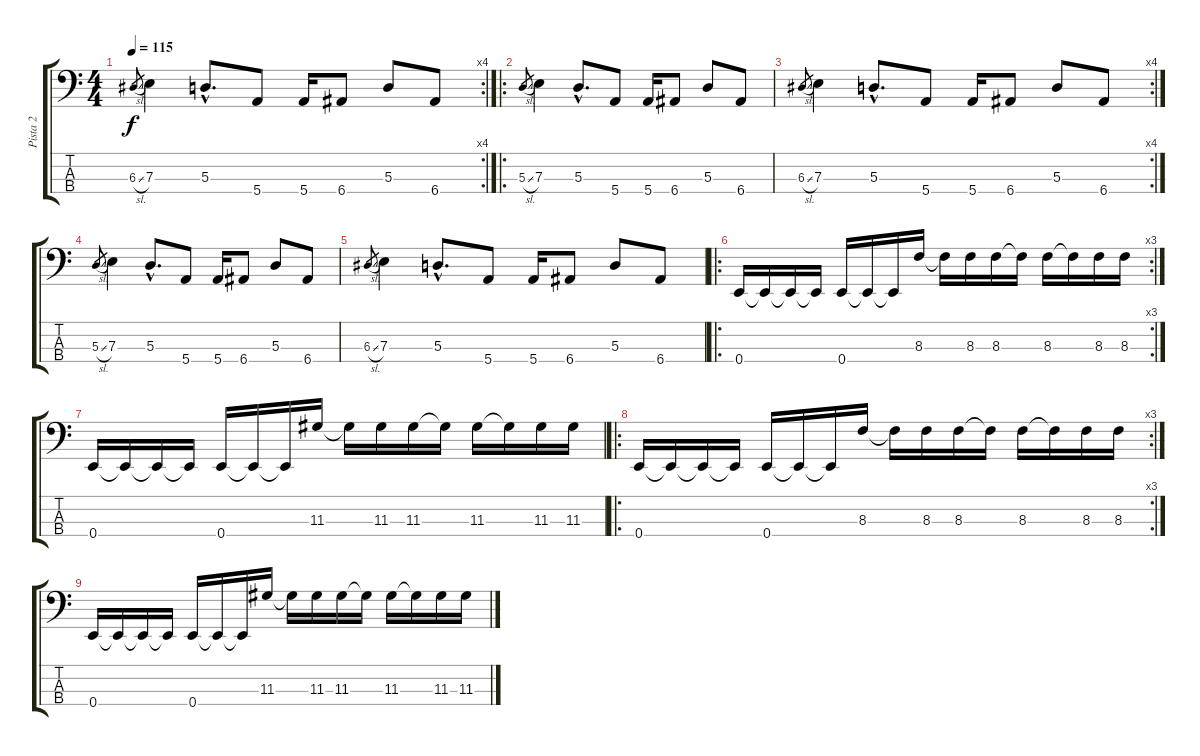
\track ("Pista 2" "Pista 2") {instrument electricbassfinger}
\staff {score tabs}
\tuning (G2 D2 A1 E1) {hide}
\rc 4
\ts (4 4)
\tempo 115
\clef f4
\ks c
6.3{sl}.8{gr dy f} 7.3.4 5.3{hac}.8{d} 5.4.8 5.4.16 6.4.8 5.3.8 6.4.8 |
\ro
5.3{sl}.8{gr} 7.3.4 5.3{hac}.8{d} 5.4.8 5.4.16 6.4.8 5.3.8 6.4.8 |
\rc 4
6.3{sl}.8{gr} 7.3.4 5.3{hac}.8{d} 5.4.8 5.4.16 6.4.8 5.3.8 6.4.8 |
5.3{sl}.8{gr} 7.3.4 5.3{hac}.8{d} 5.4.8 5.4.16 6.4.8 5.3.8 6.4.8 |
6.3{sl}.8{gr} 7.3.4 5.3{hac}.8{d} 5.4.8 5.4.16 6.4.8 5.3.8 6.4.8 |
\ro
\rc 3
0.4.16 0.4{t}.16 0.4{t}.16 0.4{t}.16 0.4.16 0.4{t}.16 0.4{t}.16 8.3.16 8.3{t}.16 8.3.16 8.3.16 8.3{t}.16 8.3.16 8.3{t}.16 8.3.16 8.3.16 |
0.4.16 0.4{t}.16 0.4{t}.16 0.4{t}.16 0.4.16 0.4{t}.16 0.4{t}.16 11.3.16 11.3{t}.16 11.3.16 11.3.16 11.3{t}.16 11.3.16 11.3{t}.16 11.3.16 11.3.16 |
\ro
\rc 3
0.4.16 0.4{t}.16 0.4{t}.16 0.4{t}.16 0.4.16 0.4{t}.16 0.4{t}.16 8.3.16 8.3{t}.16 8.3.16 8.3.16 8.3{t}.16 8.3.16 8.3{t}.16 8.3.16 8.3.16 |
0.4.16 0.4{t}.16 0.4{t}.16 0.4{t}.16 0.4.16 0.4{t}.16 0.4{t}.16 11.3.16 11.3{t}.16 11.3.16 11.3.16 11.3{t}.16 11.3.16 11.3{t}.16 11.3.16 11.3.16
